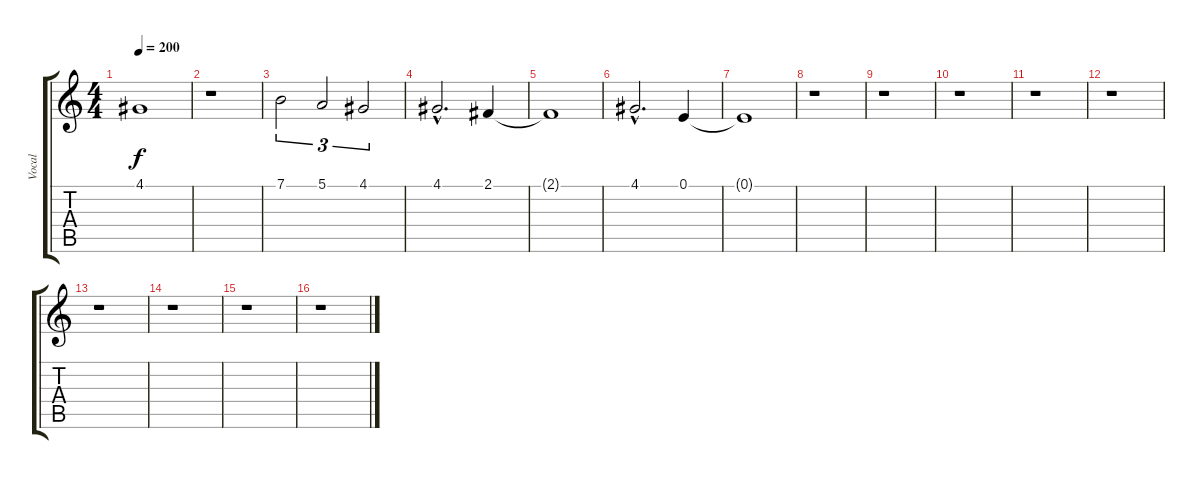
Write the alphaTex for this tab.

\track ("Vocal" "Vocal") {instrument bassoon}
\staff {score tabs}
\tuning (E4 B3 G3 D3 A2 E2) {hide}
\ts (4 4)
\tempo 200
\clef g2
\ks c
4.1.1{dy f} |
r.1 |
7.1.2{tu (3 2)} 5.1.2{tu (3 2)} 4.1.2{tu (3 2)} |
4.1{hac}.2{d} 2.1.4 |
2.1{t}.1 |
4.1{hac}.2{d} 0.1.4 |
0.1{t}.1 |
r.1 |
r.1 |
r.1 |
r.1 |
r.1 |
r.1 |
r.1 |
r.1 |
r.1
